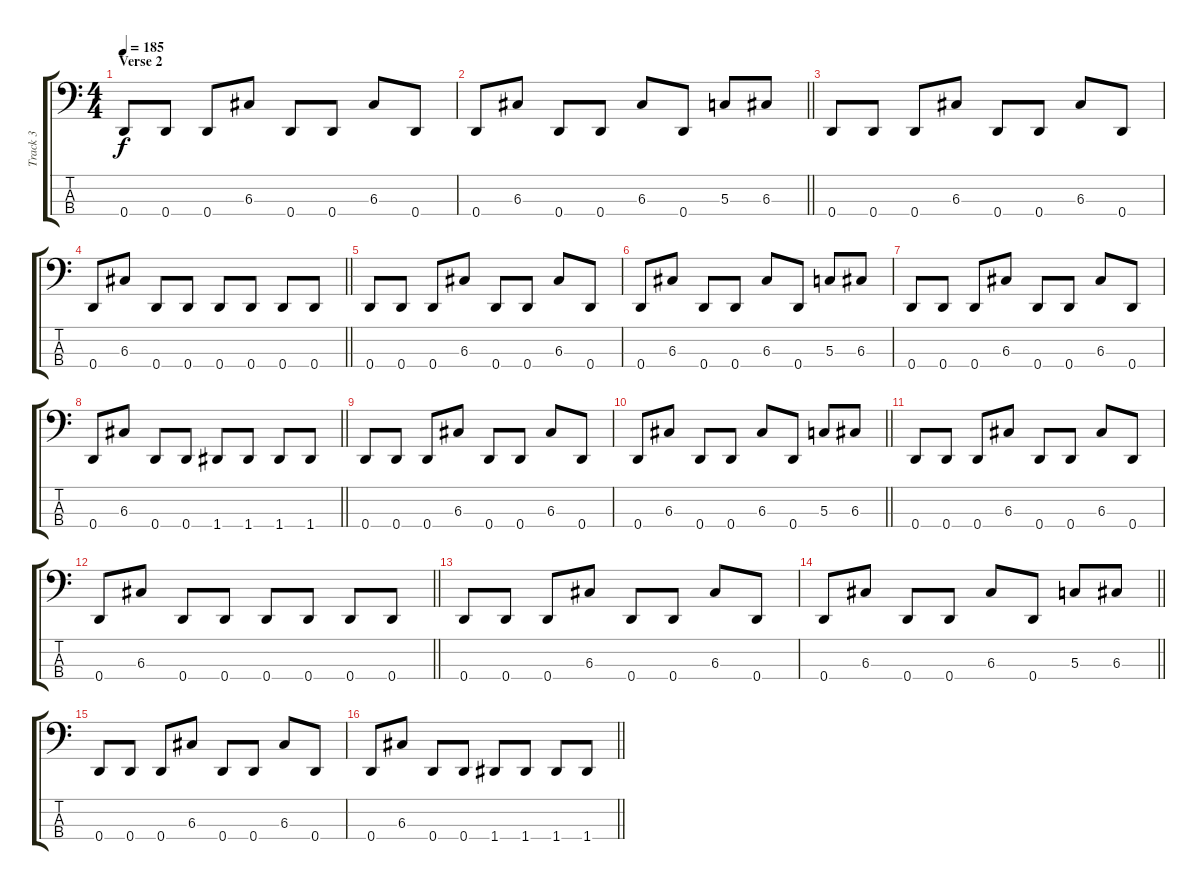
\track ("Track 3" "Track 3") {instrument electricbasspick}
\staff {score tabs}
\tuning (F2 C2 G1 D1) {hide}
\ts (4 4)
\section ("" "Verse 2")
\tempo 185
\clef f4
\ks c
0.4.8{dy f} 0.4.8 0.4.8 6.3.8 0.4.8 0.4.8 6.3.8 0.4.8 |
\barLineRight lightlight
0.4.8 6.3.8 0.4.8 0.4.8 6.3.8 0.4.8 5.3.8 6.3.8 |
0.4.8 0.4.8 0.4.8 6.3.8 0.4.8 0.4.8 6.3.8 0.4.8 |
\barLineRight lightlight
0.4.8 6.3.8 0.4.8 0.4.8 0.4.8 0.4.8 0.4.8 0.4.8 |
0.4.8 0.4.8 0.4.8 6.3.8 0.4.8 0.4.8 6.3.8 0.4.8 |
0.4.8 6.3.8 0.4.8 0.4.8 6.3.8 0.4.8 5.3.8 6.3.8 |
0.4.8 0.4.8 0.4.8 6.3.8 0.4.8 0.4.8 6.3.8 0.4.8 |
\barLineRight lightlight
0.4.8 6.3.8 0.4.8 0.4.8 1.4.8 1.4.8 1.4.8 1.4.8 |
0.4.8 0.4.8 0.4.8 6.3.8 0.4.8 0.4.8 6.3.8 0.4.8 |
\barLineRight lightlight
0.4.8 6.3.8 0.4.8 0.4.8 6.3.8 0.4.8 5.3.8 6.3.8 |
0.4.8 0.4.8 0.4.8 6.3.8 0.4.8 0.4.8 6.3.8 0.4.8 |
\barLineRight lightlight
0.4.8 6.3.8 0.4.8 0.4.8 0.4.8 0.4.8 0.4.8 0.4.8 |
0.4.8 0.4.8 0.4.8 6.3.8 0.4.8 0.4.8 6.3.8 0.4.8 |
\barLineRight lightlight
0.4.8 6.3.8 0.4.8 0.4.8 6.3.8 0.4.8 5.3.8 6.3.8 |
0.4.8 0.4.8 0.4.8 6.3.8 0.4.8 0.4.8 6.3.8 0.4.8 |
\barLineRight lightlight
0.4.8 6.3.8 0.4.8 0.4.8 1.4.8 1.4.8 1.4.8 1.4.8
